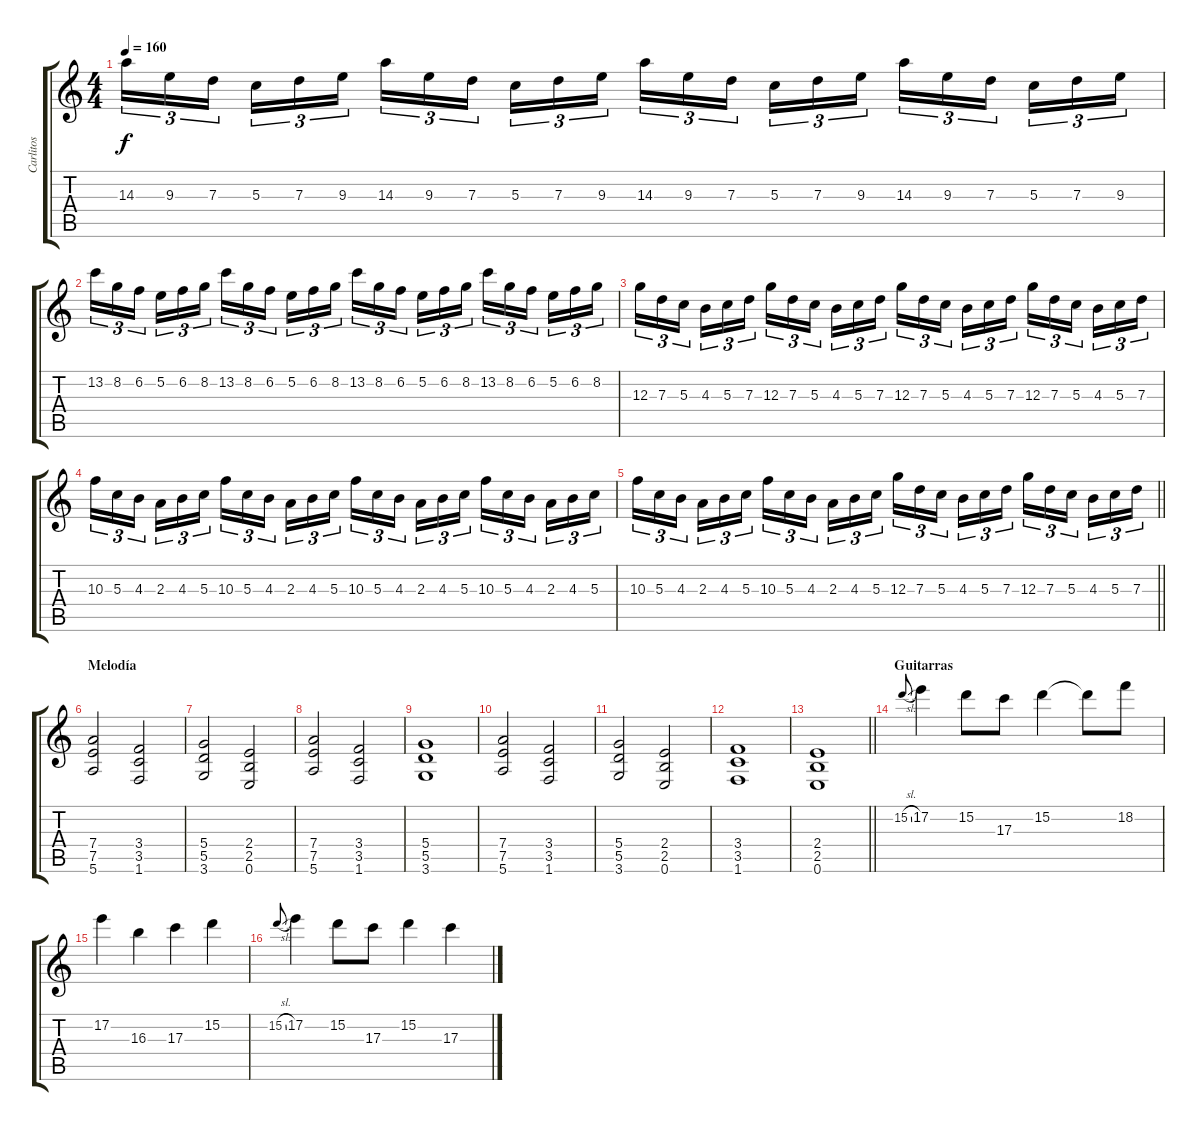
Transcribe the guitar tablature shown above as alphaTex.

\track ("Carlitos" "Carlitos") {instrument distortionguitar}
\staff {score tabs}
\tuning (E4 B3 G3 D3 A2 E2) {hide}
\ts (4 4)
\tempo 160
\clef g2
\ks c
14.3.16{tu (3 2) dy f} 9.3.16{tu (3 2)} 7.3.16{tu (3 2) beam splitsecondary} 5.3.16{tu (3 2)} 7.3.16{tu (3 2)} 9.3.16{tu (3 2)} 14.3.16{tu (3 2)} 9.3.16{tu (3 2)} 7.3.16{tu (3 2) beam splitsecondary} 5.3.16{tu (3 2)} 7.3.16{tu (3 2)} 9.3.16{tu (3 2)} 14.3.16{tu (3 2)} 9.3.16{tu (3 2)} 7.3.16{tu (3 2) beam splitsecondary} 5.3.16{tu (3 2)} 7.3.16{tu (3 2)} 9.3.16{tu (3 2)} 14.3.16{tu (3 2)} 9.3.16{tu (3 2)} 7.3.16{tu (3 2) beam splitsecondary} 5.3.16{tu (3 2)} 7.3.16{tu (3 2)} 9.3.16{tu (3 2)} |
13.2.16{tu (3 2)} 8.2.16{tu (3 2)} 6.2.16{tu (3 2) beam splitsecondary} 5.2.16{tu (3 2)} 6.2.16{tu (3 2)} 8.2.16{tu (3 2)} 13.2.16{tu (3 2)} 8.2.16{tu (3 2)} 6.2.16{tu (3 2) beam splitsecondary} 5.2.16{tu (3 2)} 6.2.16{tu (3 2)} 8.2.16{tu (3 2)} 13.2.16{tu (3 2)} 8.2.16{tu (3 2)} 6.2.16{tu (3 2) beam splitsecondary} 5.2.16{tu (3 2)} 6.2.16{tu (3 2)} 8.2.16{tu (3 2)} 13.2.16{tu (3 2)} 8.2.16{tu (3 2)} 6.2.16{tu (3 2) beam splitsecondary} 5.2.16{tu (3 2)} 6.2.16{tu (3 2)} 8.2.16{tu (3 2)} |
12.3.16{tu (3 2)} 7.3.16{tu (3 2)} 5.3.16{tu (3 2) beam splitsecondary} 4.3.16{tu (3 2)} 5.3.16{tu (3 2)} 7.3.16{tu (3 2)} 12.3.16{tu (3 2)} 7.3.16{tu (3 2)} 5.3.16{tu (3 2) beam splitsecondary} 4.3.16{tu (3 2)} 5.3.16{tu (3 2)} 7.3.16{tu (3 2)} 12.3.16{tu (3 2)} 7.3.16{tu (3 2)} 5.3.16{tu (3 2) beam splitsecondary} 4.3.16{tu (3 2)} 5.3.16{tu (3 2)} 7.3.16{tu (3 2)} 12.3.16{tu (3 2)} 7.3.16{tu (3 2)} 5.3.16{tu (3 2) beam splitsecondary} 4.3.16{tu (3 2)} 5.3.16{tu (3 2)} 7.3.16{tu (3 2)} |
10.3.16{tu (3 2)} 5.3.16{tu (3 2)} 4.3.16{tu (3 2) beam splitsecondary} 2.3.16{tu (3 2)} 4.3.16{tu (3 2)} 5.3.16{tu (3 2)} 10.3.16{tu (3 2)} 5.3.16{tu (3 2)} 4.3.16{tu (3 2) beam splitsecondary} 2.3.16{tu (3 2)} 4.3.16{tu (3 2)} 5.3.16{tu (3 2)} 10.3.16{tu (3 2)} 5.3.16{tu (3 2)} 4.3.16{tu (3 2) beam splitsecondary} 2.3.16{tu (3 2)} 4.3.16{tu (3 2)} 5.3.16{tu (3 2)} 10.3.16{tu (3 2)} 5.3.16{tu (3 2)} 4.3.16{tu (3 2) beam splitsecondary} 2.3.16{tu (3 2)} 4.3.16{tu (3 2)} 5.3.16{tu (3 2)} |
\barLineRight lightlight
10.3.16{tu (3 2)} 5.3.16{tu (3 2)} 4.3.16{tu (3 2) beam splitsecondary} 2.3.16{tu (3 2)} 4.3.16{tu (3 2)} 5.3.16{tu (3 2)} 10.3.16{tu (3 2)} 5.3.16{tu (3 2)} 4.3.16{tu (3 2) beam splitsecondary} 2.3.16{tu (3 2)} 4.3.16{tu (3 2)} 5.3.16{tu (3 2)} 12.3.16{tu (3 2)} 7.3.16{tu (3 2)} 5.3.16{tu (3 2) beam splitsecondary} 4.3.16{tu (3 2)} 5.3.16{tu (3 2)} 7.3.16{tu (3 2)} 12.3.16{tu (3 2)} 7.3.16{tu (3 2)} 5.3.16{tu (3 2) beam splitsecondary} 4.3.16{tu (3 2)} 5.3.16{tu (3 2)} 7.3.16{tu (3 2)} |
\section ("" "Melodía")
(7.4 7.5 5.6).2 (3.4 3.5 1.6).2 |
(5.4 5.5 3.6).2 (2.4 2.5 0.6).2 |
(7.4 7.5 5.6).2 (3.4 3.5 1.6).2 |
(5.4 5.5 3.6).1 |
(7.4 7.5 5.6).2 (3.4 3.5 1.6).2 |
(5.4 5.5 3.6).2 (2.4 2.5 0.6).2 |
(3.4 3.5 1.6).1 |
\barLineRight lightlight
(2.4 2.5 0.6).1 |
\section ("" "Guitarras")
15.2{sl}.8{gr onbeat} 17.2.4 15.2.8 17.3.8 15.2.4 15.2{t}.8 18.2.8 |
17.2.4 16.3.4 17.3.4 15.2.4 |
15.2{sl}.8{gr onbeat} 17.2.4 15.2.8 17.3.8 15.2.4 17.3.4
